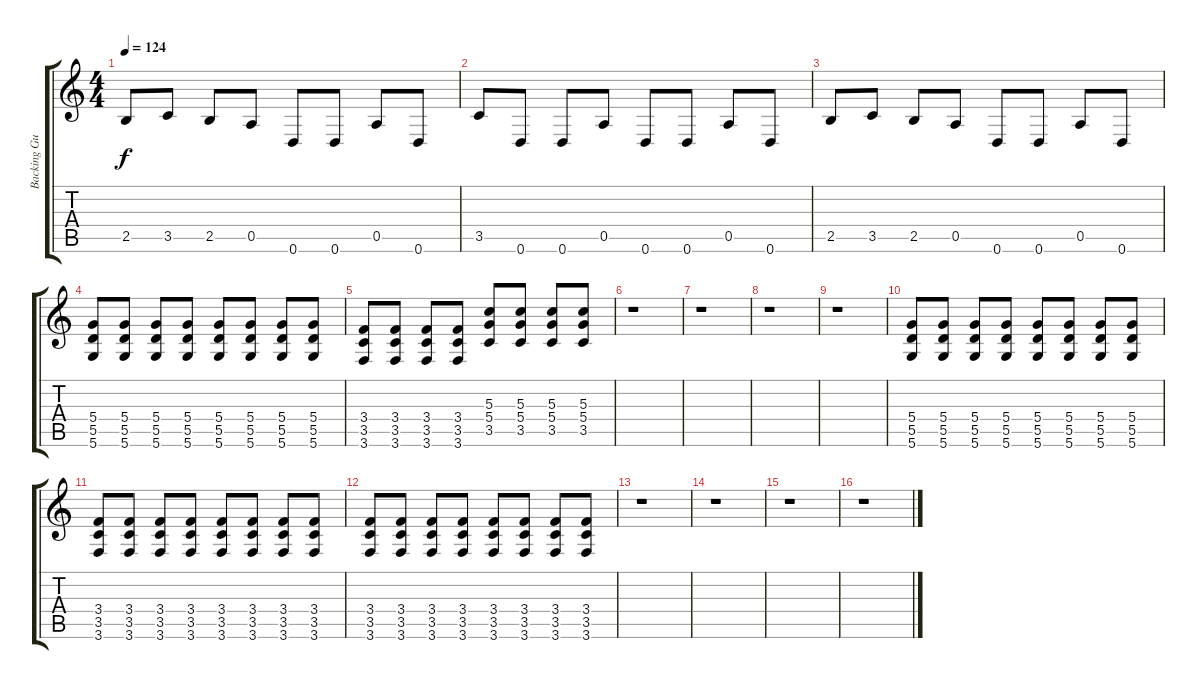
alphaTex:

\track ("Backing Guitar" "Backing Gu") {instrument distortionguitar}
\staff {score tabs}
\tuning (E4 B3 G3 D3 A2 D2) {hide}
\ts (4 4)
\tempo 124
\clef g2
\ks c
2.5.8{dy f} 3.5.8 2.5.8 0.5.8 0.6.8 0.6.8 0.5.8 0.6.8 |
3.5.8 0.6.8 0.6.8 0.5.8 0.6.8 0.6.8 0.5.8 0.6.8 |
2.5.8 3.5.8 2.5.8 0.5.8 0.6.8 0.6.8 0.5.8 0.6.8 |
(5.4 5.5 5.6).8 (5.4 5.5 5.6).8 (5.4 5.5 5.6).8 (5.4 5.5 5.6).8 (5.4 5.5 5.6).8 (5.4 5.5 5.6).8 (5.4 5.5 5.6).8 (5.4 5.5 5.6).8 |
(3.4 3.5 3.6).8 (3.4 3.5 3.6).8 (3.4 3.5 3.6).8 (3.4 3.5 3.6).8 (5.3 5.4 3.5).8 (5.3 5.4 3.5).8 (5.3 5.4 3.5).8 (5.3 5.4 3.5).8 |
r.1 |
r.1 |
r.1 |
r.1 |
(5.4 5.5 5.6).8 (5.4 5.5 5.6).8 (5.4 5.5 5.6).8 (5.4 5.5 5.6).8 (5.4 5.5 5.6).8 (5.4 5.5 5.6).8 (5.4 5.5 5.6).8 (5.4 5.5 5.6).8 |
(3.4 3.5 3.6).8 (3.4 3.5 3.6).8 (3.4 3.5 3.6).8 (3.4 3.5 3.6).8 (3.4 3.5 3.6).8 (3.4 3.5 3.6).8 (3.4 3.5 3.6).8 (3.4 3.5 3.6).8 |
(3.4 3.5 3.6).8 (3.4 3.5 3.6).8 (3.4 3.5 3.6).8 (3.4 3.5 3.6).8 (3.4 3.5 3.6).8 (3.4 3.5 3.6).8 (3.4 3.5 3.6).8 (3.4 3.5 3.6).8 |
r.1 |
r.1 |
r.1 |
r.1
